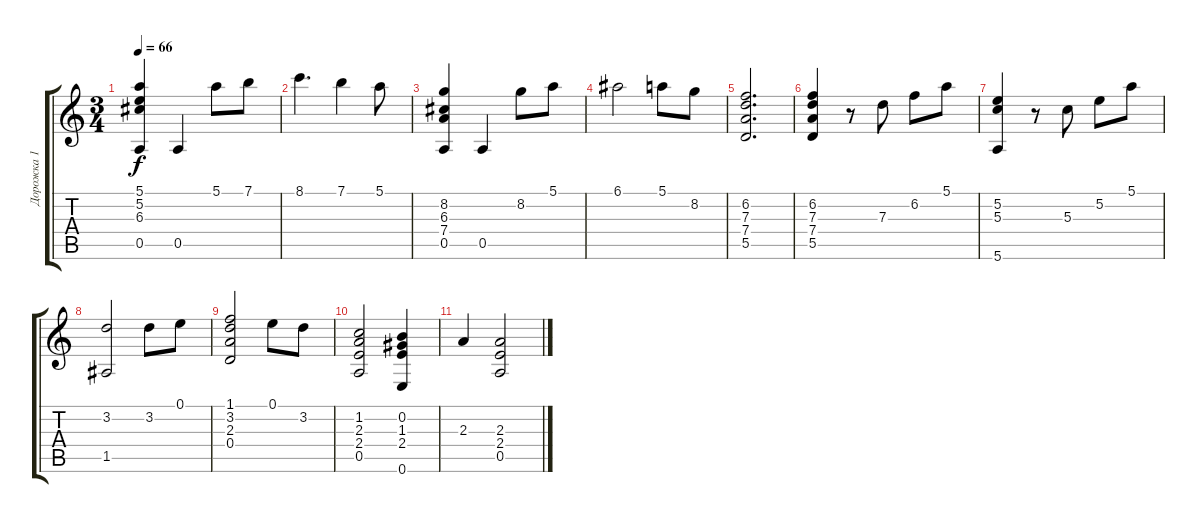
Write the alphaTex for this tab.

\track ("Дорожка 1" "Дорожка 1") {instrument acousticguitarsteel}
\staff {score tabs}
\tuning (E4 B3 G3 D3 A2 E2) {hide}
\ts (3 4)
\tempo 66
\clef g2
\ks c
(5.1 5.2 6.3 0.5).4{dy f} 0.5.4 5.1.8 7.1.8 |
8.1.4{d} 7.1.4 5.1.8 |
(8.2 6.3 7.4 0.5).4 0.5.4 8.2.8 5.1.8 |
6.1.2 5.1.8 8.2.8 |
(6.2 7.3 7.4 5.5).2{d} |
(6.2 7.3 7.4 5.5).4 r.8 7.3.8 6.2.8 5.1.8 |
(5.2 5.3 5.6).4 r.8 5.3.8 5.2.8 5.1.8 |
(3.2 1.5).2 3.2.8 0.1.8 |
(1.1 3.2 2.3 0.4).2 0.1.8 3.2.8 |
(1.2 2.3 2.4 0.5).2 (0.2 1.3 2.4 0.6).4 |
2.3.4 (2.3 2.4 0.5).2
